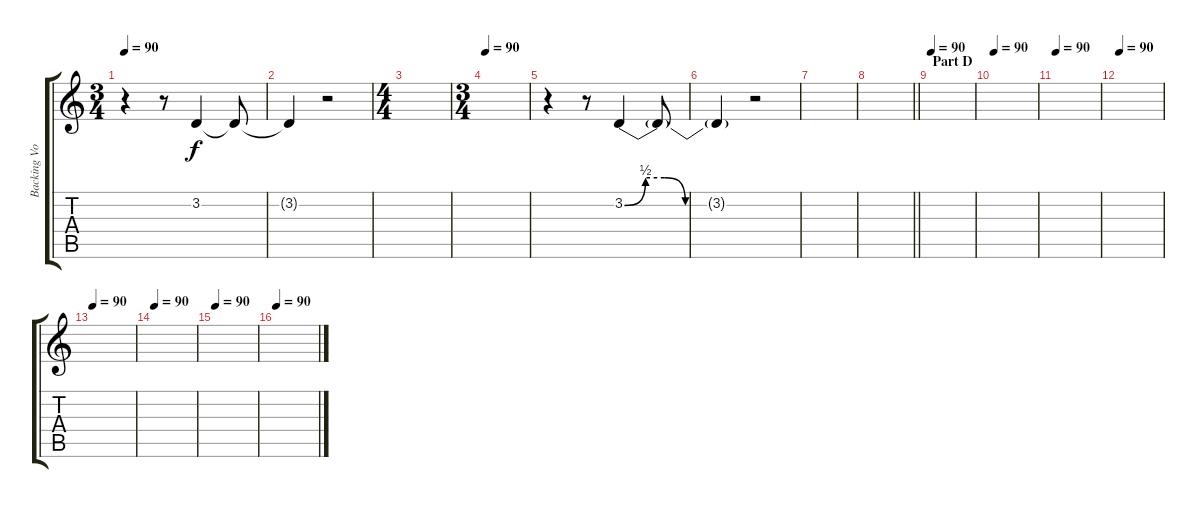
\track ("Backing Vocals - John Frusciante" "Backing Vo") {instrument oboe}
\staff {score tabs}
\tuning (E4 B3 G3 D3 A2 E2) {hide}
\ts (3 4)
\tempo 90
\clef g2
\ks c
r.4{dy f} r.8 3.2.4 3.2{t}.8 |
3.2{t}.4 r.2 |
\ts (4 4)
|
\ts (3 4)
\tempo 90
|
r.4 r.8 3.2{be (custom 0 0 10 2 19 2 29 0 45 0 60 0)}.4 3.2{t}.8 |
3.2{t}.4 r.2 |
|
\barLineRight lightlight
|
\section ("" "Part D")
\tempo 90
|
\tempo 90
|
\tempo 90
|
\tempo 90
|
\tempo 90
|
\tempo 90
|
\tempo 90
|
\tempo 90
